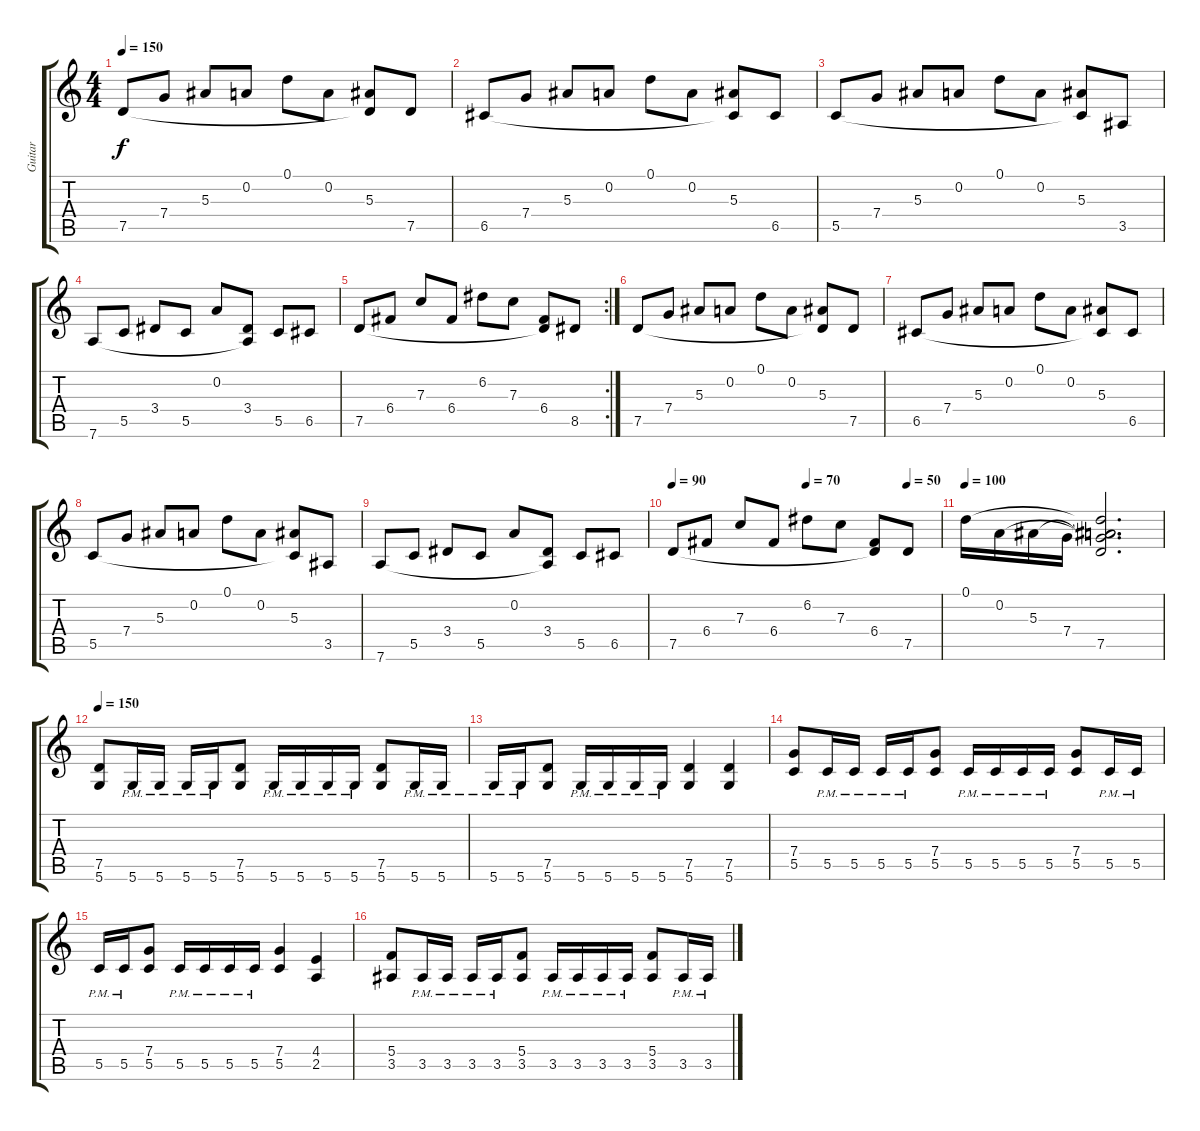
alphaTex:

\track ("Guitar" "Guitar") {instrument distortionguitar}
\staff {score tabs}
\tuning (D4 A3 F3 C3 G2 D2) {hide}
\ts (4 4)
\tempo 150
\tempo 120
\tempo 150
\clef g2
\ks c
7.5.8{dy f instrument electricguitarclean} 7.4.8 5.3.8 0.2.8 0.1.8 0.2.8 (5.3 7.5{t}).8 7.5.8 |
6.5.8 7.4.8 5.3.8 0.2.8 0.1.8 0.2.8 (5.3 6.5{t}).8 6.5.8 |
5.5.8 7.4.8 5.3.8 0.2.8 0.1.8 0.2.8 (5.3 5.5{t}).8 3.5.8 |
7.6.8 5.5.8 3.4.8 5.5.8 0.2.8 (3.4 7.6{t}).8 5.5.8 6.5.8 |
\rc 2
7.5.8 6.4.8 7.3.8 6.4.8 6.2.8 7.3.8 (6.4 7.5{t}).8 8.5.8 |
7.5.8{instrument electricguitarclean} 7.4.8 5.3.8 0.2.8 0.1.8 0.2.8 (5.3 7.5{t}).8 7.5.8 |
6.5.8 7.4.8 5.3.8 0.2.8 0.1.8 0.2.8 (5.3 6.5{t}).8 6.5.8 |
5.5.8 7.4.8 5.3.8 0.2.8 0.1.8 0.2.8 (5.3 5.5{t}).8 3.5.8 |
7.6.8 5.5.8 3.4.8 5.5.8 0.2.8 (3.4 7.6{t}).8 5.5.8 6.5.8 |
\tempo 90
\tempo (70 0.5)
\tempo (50 0.875)
7.5.8 6.4.8 7.3.8 6.4.8 6.2.8 7.3.8 (6.4 7.5{t}).8 7.5.8 |
\tempo 100
0.1.16 0.2.16 5.3.16 7.4.16 (0.1{t} 0.2{t} 5.3{t} 7.4{t} 7.5).2{d} |
\tempo 150
(7.5 5.6).8{instrument overdrivenguitar} 5.6{pm}.16 5.6{pm}.16 5.6{pm}.16 5.6{pm}.16 (7.5 5.6).8 5.6{pm}.16 5.6{pm}.16 5.6{pm}.16 5.6{pm}.16 (7.5 5.6).8 5.6{pm}.16 5.6{pm}.16 |
5.6{pm}.16 5.6{pm}.16 (7.5 5.6).8 5.6{pm}.16 5.6{pm}.16 5.6{pm}.16 5.6{pm}.16 (7.5 5.6).4 (7.5 5.6).4 |
(7.4 5.5).8 5.5{pm}.16 5.5{pm}.16 5.5{pm}.16 5.5{pm}.16 (7.4 5.5).8 5.5{pm}.16 5.5{pm}.16 5.5{pm}.16 5.5{pm}.16 (7.4 5.5).8 5.5{pm}.16 5.5{pm}.16 |
5.5{pm}.16 5.5{pm}.16 (7.4 5.5).8 5.5{pm}.16 5.5{pm}.16 5.5{pm}.16 5.5{pm}.16 (7.4 5.5).4 (4.4 2.5).4 |
(5.4 3.5).8 3.5{pm}.16 3.5{pm}.16 3.5{pm}.16 3.5{pm}.16 (5.4 3.5).8 3.5{pm}.16 3.5{pm}.16 3.5{pm}.16 3.5{pm}.16 (5.4 3.5).8 3.5{pm}.16 3.5{pm}.16
